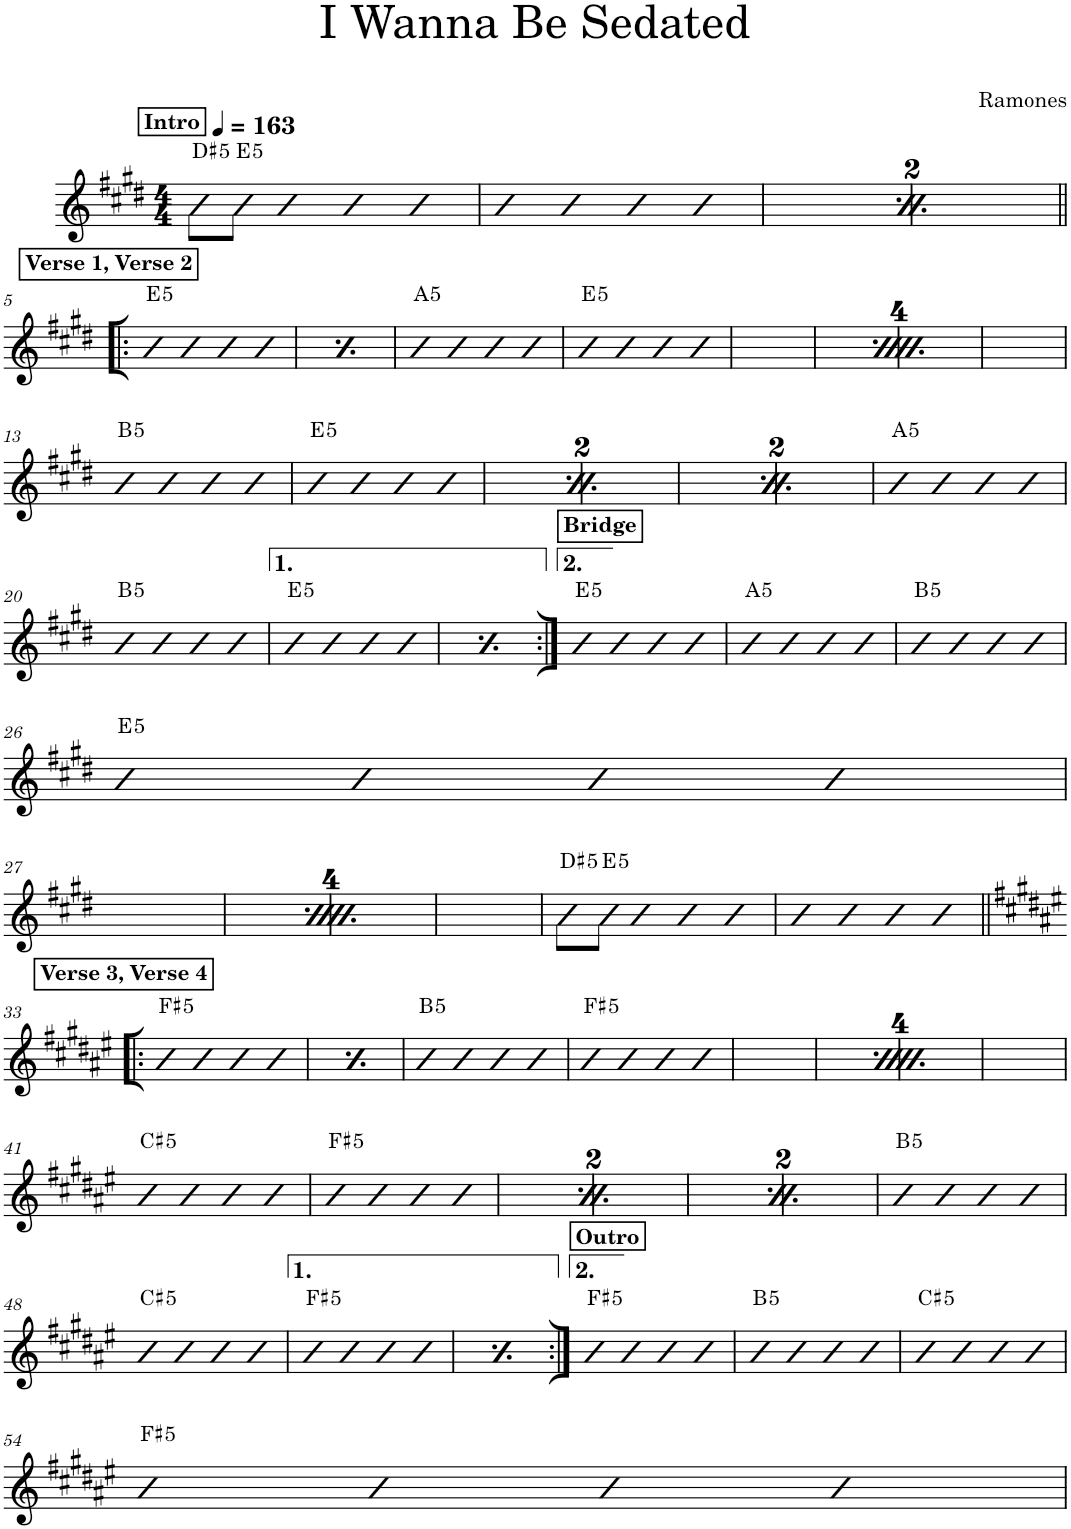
**kern	**harte
*part1	*part1
*staff1	*
*I"Piano	*
*I'Pno.	*
*clefG2	*
*k[f#c#g#d#]	*
*M4/4	*
*MM163	*
!!LO:REH:place=s1:a:B:cj:t=Intro
=1	=1
!	!LO:H:kt=5
8b\L	D#:(1,5)
!	!LO:H:kt=5
8b\J	E:(1,5)
4b	.
4b	.
4b	.
=2	=2
4b	.
4b	.
4b	.
4b	.
=3	=3
!!LO:REH:place=s1:a:B:cj:t=Intro
*MM163	*
!	!LO:H:kt=5
8b\L	D#:(1,5)
!	!LO:H:kt=5
8b\J	E:(1,5)
4b	.
4b	.
4b	.
=4	=4
4b	.
4b	.
4b	.
4b	.
!!LO:LB:g=z
!!LO:REH:place=s1:a:B:cj:t=Verse 1, Verse 2
=5!|:	=5!|:
!	!LO:H:kt=5
4b	E:(1,5)
4b	.
4b	.
4b	.
!!LO:REH:place=s1:a:B:cj:t=Verse 1, Verse 2
=6	=6
!	!LO:H:kt=5
4b	E:(1,5)
4b	.
4b	.
4b	.
=7	=7
!	!LO:H:kt=5
4b	A:(1,5)
4b	.
4b	.
4b	.
=8	=8
!	!LO:H:kt=5
4b	E:(1,5)
4b	.
4b	.
4b	.
!!LO:REH:place=s1:a:B:cj:t=Verse 1, Verse 2
=9	=9
!	!LO:H:kt=5
4b	E:(1,5)
4b	.
4b	.
4b	.
!!LO:REH:place=s1:a:B:cj:t=Verse 1, Verse 2
=10	=10
!	!LO:H:kt=5
4b	E:(1,5)
4b	.
4b	.
4b	.
=11	=11
!	!LO:H:kt=5
4b	A:(1,5)
4b	.
4b	.
4b	.
=12	=12
!	!LO:H:kt=5
4b	E:(1,5)
4b	.
4b	.
4b	.
!!LO:LB:g=z
=13	=13
!	!LO:H:kt=5
4b	B:(1,5)
4b	.
4b	.
4b	.
=14	=14
!	!LO:H:kt=5
4b	E:(1,5)
4b	.
4b	.
4b	.
=15	=15
!	!LO:H:kt=5
4b	B:(1,5)
4b	.
4b	.
4b	.
=16	=16
!	!LO:H:kt=5
4b	E:(1,5)
4b	.
4b	.
4b	.
=17	=17
!	!LO:H:kt=5
4b	B:(1,5)
4b	.
4b	.
4b	.
=18	=18
!	!LO:H:kt=5
4b	E:(1,5)
4b	.
4b	.
4b	.
=19	=19
!	!LO:H:kt=5
4b	A:(1,5)
4b	.
4b	.
4b	.
!!LO:LB:g=z
=20	=20
!	!LO:H:kt=5
4b	B:(1,5)
4b	.
4b	.
4b	.
=21	=21
!	!LO:H:kt=5
4b	E:(1,5)
4b	.
4b	.
4b	.
=22	=22
!	!LO:H:kt=5
4b	E:(1,5)
4b	.
4b	.
4b	.
!!LO:REH:place=s1:a:B:cj:t=Bridge
=23:|!	=23:|!
!	!LO:H:kt=5
4b	E:(1,5)
4b	.
4b	.
4b	.
=24	=24
!	!LO:H:kt=5
4b	A:(1,5)
4b	.
4b	.
4b	.
=25	=25
!	!LO:H:kt=5
4b	B:(1,5)
4b	.
4b	.
4b	.
!!LO:LB:g=z
=26	=26
!	!LO:H:kt=5
4b	E:(1,5)
4b	.
4b	.
4b	.
!!LO:LB:g=z
!!LO:REH:place=s1:a:B:cj:t=Bridge
=27	=27
!	!LO:H:kt=5
4b	E:(1,5)
4b	.
4b	.
4b	.
=28	=28
!	!LO:H:kt=5
4b	A:(1,5)
4b	.
4b	.
4b	.
=29	=29
!	!LO:H:kt=5
4b	B:(1,5)
4b	.
4b	.
4b	.
=30	=30
!	!LO:H:kt=5
4b	E:(1,5)
4b	.
4b	.
4b	.
=31	=31
!	!LO:H:kt=5
8b\L	D#:(1,5)
!	!LO:H:kt=5
8b\J	E:(1,5)
4b	.
4b	.
4b	.
=32	=32
4b	.
4b	.
4b	.
4b	.
!!LO:LB:g=z
!!LO:REH:place=s1:a:B:cj:t=Verse 3, Verse 4
=33!|:	=33!|:
*k[f#c#g#d#a#e#]	*
!	!LO:H:kt=5
4b	F#:(1,5)
4b	.
4b	.
4b	.
!!LO:REH:place=s1:a:B:cj:t=Verse 3, Verse 4
=34	=34
!	!LO:H:kt=5
4b	F#:(1,5)
4b	.
4b	.
4b	.
=35	=35
!	!LO:H:kt=5
4b	B:(1,5)
4b	.
4b	.
4b	.
=36	=36
!	!LO:H:kt=5
4b	F#:(1,5)
4b	.
4b	.
4b	.
!!LO:REH:place=s1:a:B:cj:t=Verse 3, Verse 4
=37	=37
!	!LO:H:kt=5
4b	F#:(1,5)
4b	.
4b	.
4b	.
!!LO:REH:place=s1:a:B:cj:t=Verse 3, Verse 4
=38	=38
!	!LO:H:kt=5
4b	F#:(1,5)
4b	.
4b	.
4b	.
=39	=39
!	!LO:H:kt=5
4b	B:(1,5)
4b	.
4b	.
4b	.
=40	=40
!	!LO:H:kt=5
4b	F#:(1,5)
4b	.
4b	.
4b	.
!!LO:LB:g=z
=41	=41
!	!LO:H:kt=5
4b	C#:(1,5)
4b	.
4b	.
4b	.
=42	=42
!	!LO:H:kt=5
4b	F#:(1,5)
4b	.
4b	.
4b	.
=43	=43
!	!LO:H:kt=5
4b	C#:(1,5)
4b	.
4b	.
4b	.
=44	=44
!	!LO:H:kt=5
4b	F#:(1,5)
4b	.
4b	.
4b	.
=45	=45
!	!LO:H:kt=5
4b	C#:(1,5)
4b	.
4b	.
4b	.
=46	=46
!	!LO:H:kt=5
4b	F#:(1,5)
4b	.
4b	.
4b	.
=47	=47
!	!LO:H:kt=5
4b	B:(1,5)
4b	.
4b	.
4b	.
!!LO:LB:g=z
=48	=48
!	!LO:H:kt=5
4b	C#:(1,5)
4b	.
4b	.
4b	.
=49	=49
!	!LO:H:kt=5
4b	F#:(1,5)
4b	.
4b	.
4b	.
=50	=50
!	!LO:H:kt=5
4b	F#:(1,5)
4b	.
4b	.
4b	.
!!LO:REH:place=s1:a:B:cj:t=Outro
=51:|!	=51:|!
!	!LO:H:kt=5
4a#	F#:(1,5)
4a#	.
4a#	.
4a#	.
=52	=52
!	!LO:H:kt=5
4a#	B:(1,5)
4a#	.
4a#	.
4a#	.
=53	=53
!	!LO:H:kt=5
4a#	C#:(1,5)
4a#	.
4a#	.
4a#	.
!!LO:LB:g=z
=54	=54
!	!LO:H:kt=5
4a#	F#:(1,5)
4a#	.
4a#	.
4a#	.
=	=
*-	*-
